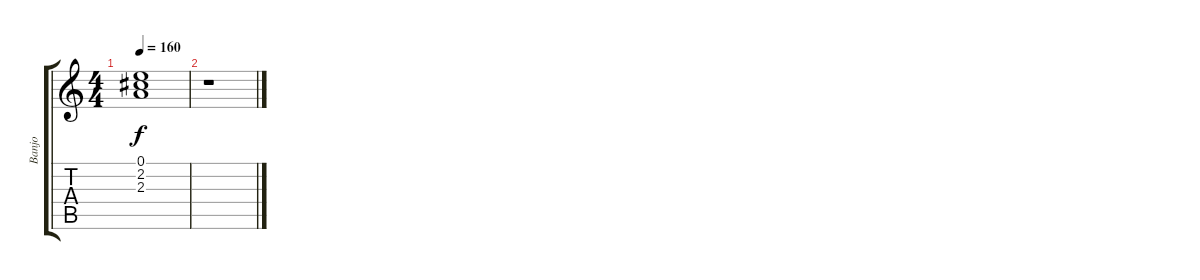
\track ("Banjo" "Banjo") {instrument banjo}
\staff {score tabs}
\tuning (E4 B3 G3 D3 A2 E2) {hide}
\displaytranspose 12
\ts (4 4)
\tempo 160
\clef g2
\ks c
(0.1 2.2 2.3).1{dy f} |
r.1
